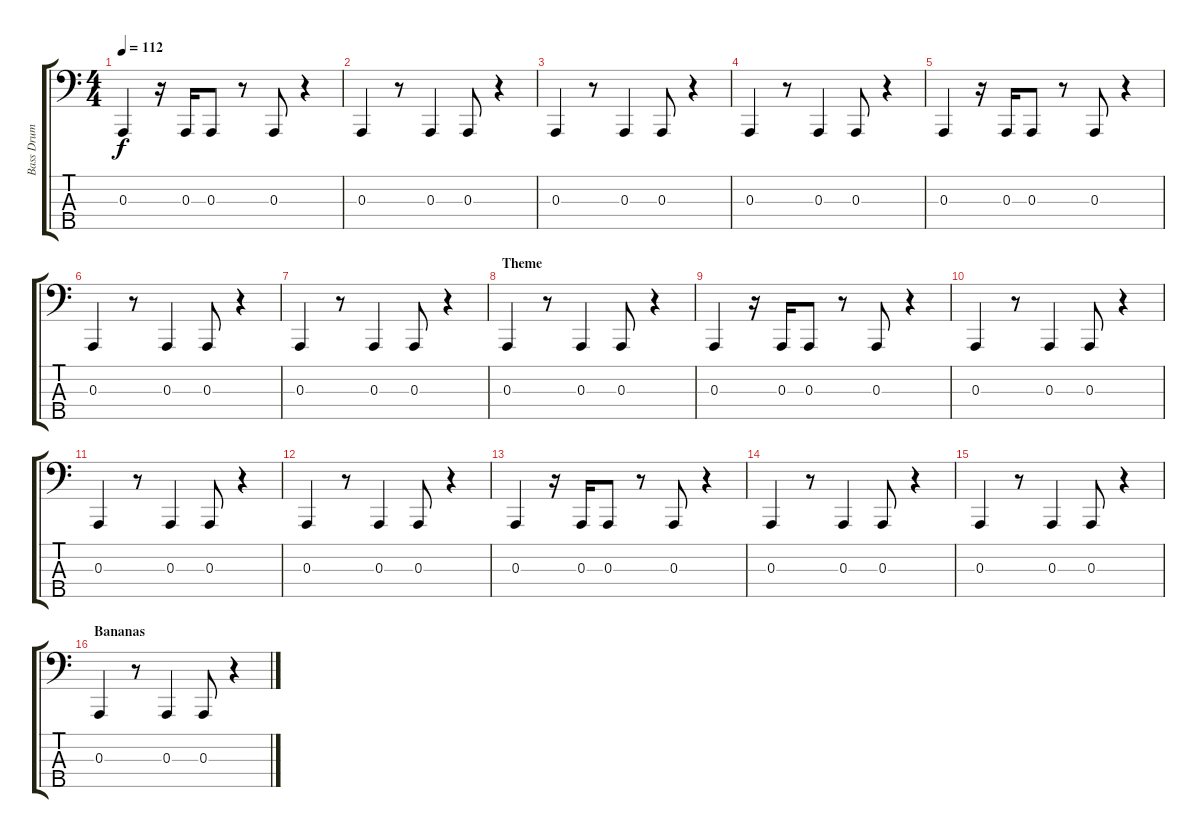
\track ("Bass Drum" "Bass Drum") {instrument taikodrum}
\staff {score tabs}
\tuning (G2 D2 A1 E1 B0) {hide}
\ts (4 4)
\tempo 112
\clef f4
\ks c
0.3.4{dy f} r.16 0.3.16 0.3.8 r.8 0.3.8 r.4 |
0.3.4 r.8 0.3.4 0.3.8 r.4 |
0.3.4 r.8 0.3.4 0.3.8 r.4 |
0.3.4 r.8 0.3.4 0.3.8 r.4 |
0.3.4 r.16 0.3.16 0.3.8 r.8 0.3.8 r.4 |
0.3.4 r.8 0.3.4 0.3.8 r.4 |
0.3.4 r.8 0.3.4 0.3.8 r.4 |
\section ("" "Theme")
0.3.4 r.8 0.3.4 0.3.8 r.4 |
0.3.4 r.16 0.3.16 0.3.8 r.8 0.3.8 r.4 |
0.3.4 r.8 0.3.4 0.3.8 r.4 |
0.3.4 r.8 0.3.4 0.3.8 r.4 |
0.3.4 r.8 0.3.4 0.3.8 r.4 |
0.3.4 r.16 0.3.16 0.3.8 r.8 0.3.8 r.4 |
0.3.4 r.8 0.3.4 0.3.8 r.4 |
0.3.4 r.8 0.3.4 0.3.8 r.4 |
\section ("" "Bananas")
0.3.4 r.8 0.3.4 0.3.8 r.4
